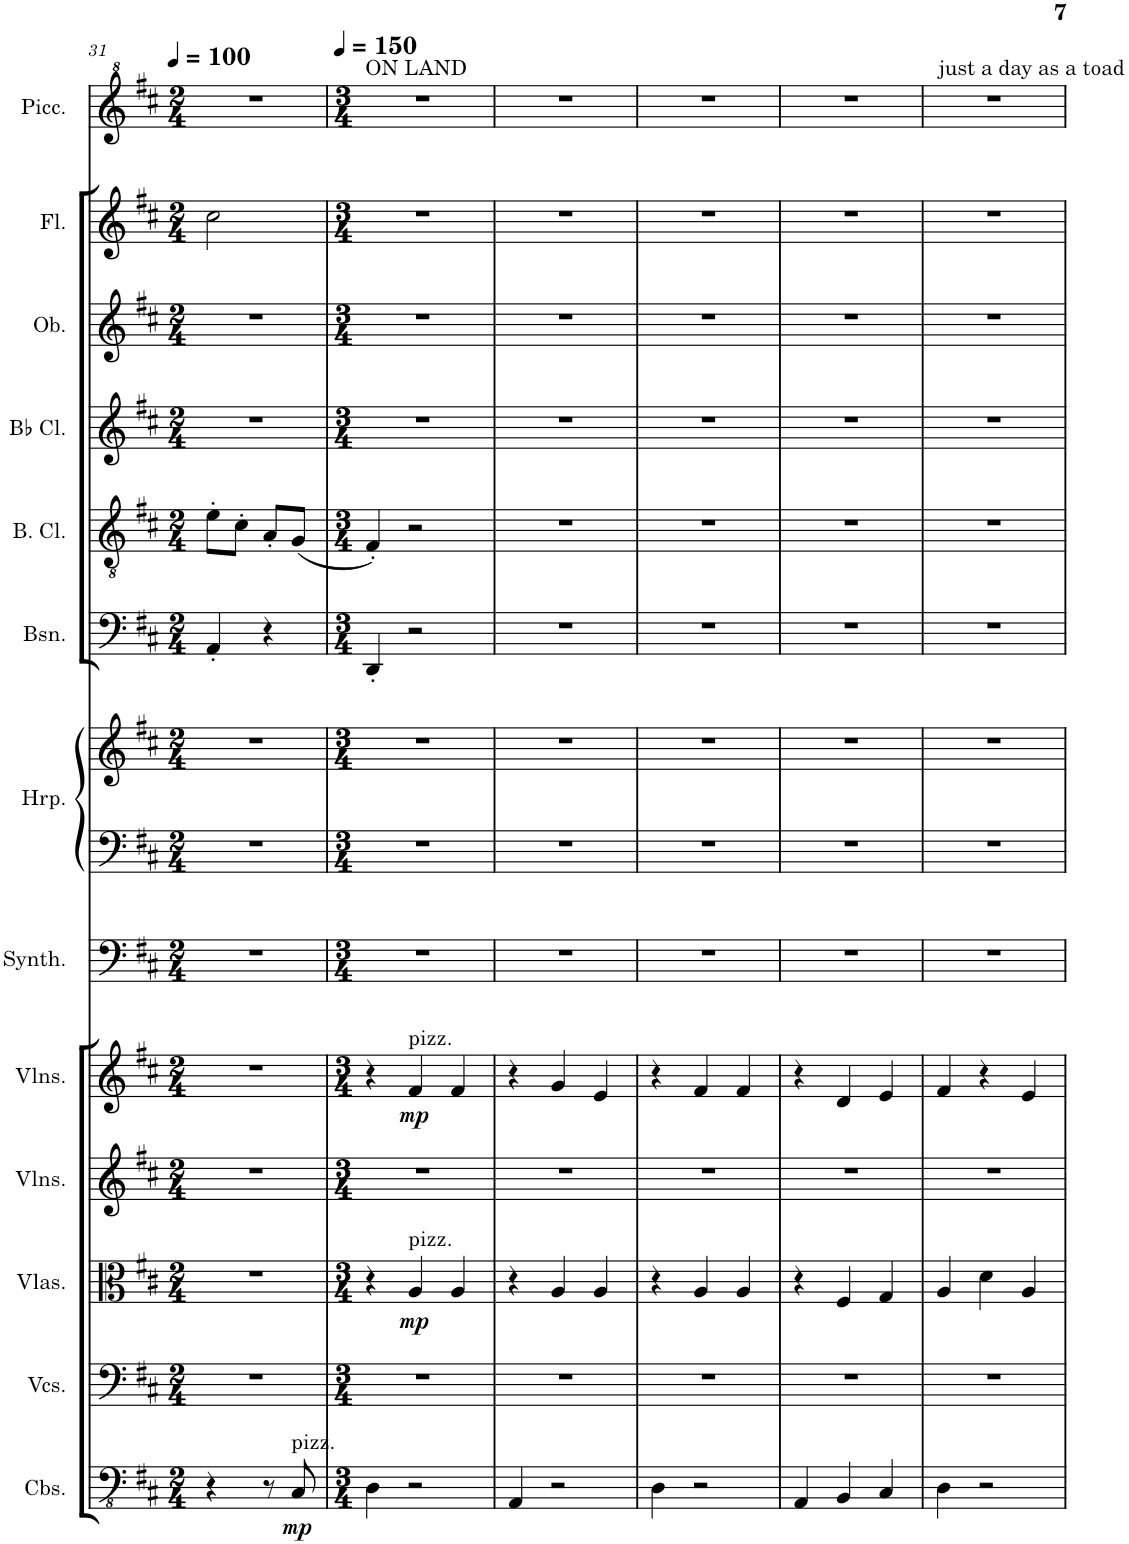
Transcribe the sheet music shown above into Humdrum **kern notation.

**kern	**dynam	**kern	**kern	**dynam	**kern	**kern	**dynam	**kern	**kern	**kern	**kern	**kern	**kern	**kern	**kern	**kern
*part13	*part13	*part12	*part11	*part11	*part10	*part9	*part9	*part8	*part7	*part7	*part6	*part5	*part4	*part3	*part2	*part1
*staff14	*staff14	*staff13	*staff12	*staff12	*staff11	*staff10	*staff10	*staff9	*staff8	*staff7	*staff6	*staff5	*staff4	*staff3	*staff2	*staff1
*I"Contrabasses	*	*I"Violoncellos	*I"Violas	*	*I"Violins	*I"Violins	*	*I"Warm Synthesizer	*I"Harp	*	*I"Bassoon	*I"Bass Clarinet	*I"Bb Clarinet	*I"Oboe	*I"Flute	*I"Piccolo
*I'Cbs.	*	*I'Vcs.	*I'Vlas.	*	*I'Vlns.	*I'Vlns.	*	*I'Synth.	*I'Hrp.	*	*I'Bsn.	*I'B. Cl.	*I'Bb Cl.	*I'Ob.	*I'Fl.	*I'Picc.
!!LO:PB:g=z
*clefFv4	*	*clefF4	*clefC3	*	*clefG2	*clefG2	*	*clefF4	*clefF4	*clefG2	*clefF4	*clefGv2	*clefG2	*clefG2	*clefG2	*clefG^2
*	*	*	*	*	*	*	*	*	*	*	*	*ITrd8c14	*ITrd1c2	*	*	*ITrd-7c-12
*k[f#c#]	*	*k[f#c#]	*k[f#c#]	*	*k[f#c#]	*k[f#c#]	*	*k[f#c#]	*k[f#c#]	*k[f#c#]	*k[f#c#]	*k[f#c#]	*k[f#c#]	*k[f#c#]	*k[f#c#]	*k[f#c#]
*M2/4	*	*M2/4	*M2/4	*	*M2/4	*M2/4	*	*M2/4	*M2/4	*M2/4	*M2/4	*M2/4	*M2/4	*M2/4	*M2/4	*M2/4
*MM100	*	*MM100	*MM100	*	*MM100	*MM100	*	*MM100	*MM100	*MM100	*MM100	*MM100	*MM100	*MM100	*MM100	*MM100
=31	=31	=31	=31	=31	=31	=31	=31	=31	=31	=31	=31	=31	=31	=31	=31	=31
4r	.	2r	2r	.	2r	2r	.	2r	2r	2r	4AA'/	8e'\L	2r	2r	2cc#\	2r
.	.	.	.	.	.	.	.	.	.	.	.	8c#'\J	.	.	.	.
8r	.	.	.	.	.	.	.	.	.	.	4r	8A'/L	.	.	.	.
!LO:TX:a:t=pizz.	!	!	!	!	!	!	!	!	!	!	!	!	!	!	!	!
!	!LO:DY:b	!	!	!	!	!	!	!	!	!	!	!	!	!	!	!
8CC#/	mp	.	.	.	.	.	.	.	.	.	.	(8G/J	.	.	.	.
=32	=32	=32	=32	=32	=32	=32	=32	=32	=32	=32	=32	=32	=32	=32	=32	=32
*M3/4	*	*M3/4	*M3/4	*	*M3/4	*M3/4	*	*M3/4	*M3/4	*M3/4	*M3/4	*M3/4	*M3/4	*M3/4	*M3/4	*M3/4
*	*	*	*	*	*	*	*	*	*	*	*	*	*	*	*	*MM150
!	!	!	!	!	!	!	!	!	!	!	!	!	!	!	!	!LO:TX:a:t=ON LAND
4DD\	.	2.r	4r	.	2.r	4r	.	2.r	2.r	2.r	4DD'/	4F#'/)	2.r	2.r	2.r	2.r
!	!	!	!	!	!	!LO:TX:a:t=pizz.	!	!	!	!	!	!	!	!	!	!
!	!	!	!LO:TX:a:t=pizz.	!	!	!	!	!	!	!	!	!	!	!	!	!
!	!	!	!	!LO:DY:b	!	!	!LO:DY:b	!	!	!	!	!	!	!	!	!
2r	.	.	4A/	mp	.	4f#/	mp	.	.	.	2r	2r	.	.	.	.
.	.	.	4A/	.	.	4f#/	.	.	.	.	.	.	.	.	.	.
=33	=33	=33	=33	=33	=33	=33	=33	=33	=33	=33	=33	=33	=33	=33	=33	=33
4AAA/	.	2.r	4r	.	2.r	4r	.	2.r	2.r	2.r	2.r	2.r	2.r	2.r	2.r	2.r
2r	.	.	4A/	.	.	4g/	.	.	.	.	.	.	.	.	.	.
.	.	.	4A/	.	.	4e/	.	.	.	.	.	.	.	.	.	.
=34	=34	=34	=34	=34	=34	=34	=34	=34	=34	=34	=34	=34	=34	=34	=34	=34
4DD\	.	2.r	4r	.	2.r	4r	.	2.r	2.r	2.r	2.r	2.r	2.r	2.r	2.r	2.r
2r	.	.	4A/	.	.	4f#/	.	.	.	.	.	.	.	.	.	.
.	.	.	4A/	.	.	4f#/	.	.	.	.	.	.	.	.	.	.
=35	=35	=35	=35	=35	=35	=35	=35	=35	=35	=35	=35	=35	=35	=35	=35	=35
4AAA/	.	2.r	4r	.	2.r	4r	.	2.r	2.r	2.r	2.r	2.r	2.r	2.r	2.r	2.r
4BBB/	.	.	4F#/	.	.	4d/	.	.	.	.	.	.	.	.	.	.
4CC#/	.	.	4G/	.	.	4e/	.	.	.	.	.	.	.	.	.	.
=36	=36	=36	=36	=36	=36	=36	=36	=36	=36	=36	=36	=36	=36	=36	=36	=36
!	!	!	!	!	!	!	!	!	!	!	!	!	!	!	!	!LO:TX:a:t=just a day as a toad
4DD\	.	2.r	4A/	.	2.r	4f#/	.	2.r	2.r	2.r	2.r	2.r	2.r	2.r	2.r	2.r
2r	.	.	4d\	.	.	4r	.	.	.	.	.	.	.	.	.	.
.	.	.	4A/	.	.	4e/	.	.	.	.	.	.	.	.	.	.
=	=	=	=	=	=	=	=	=	=	=	=	=	=	=	=	=
*-	*-	*-	*-	*-	*-	*-	*-	*-	*-	*-	*-	*-	*-	*-	*-	*-
